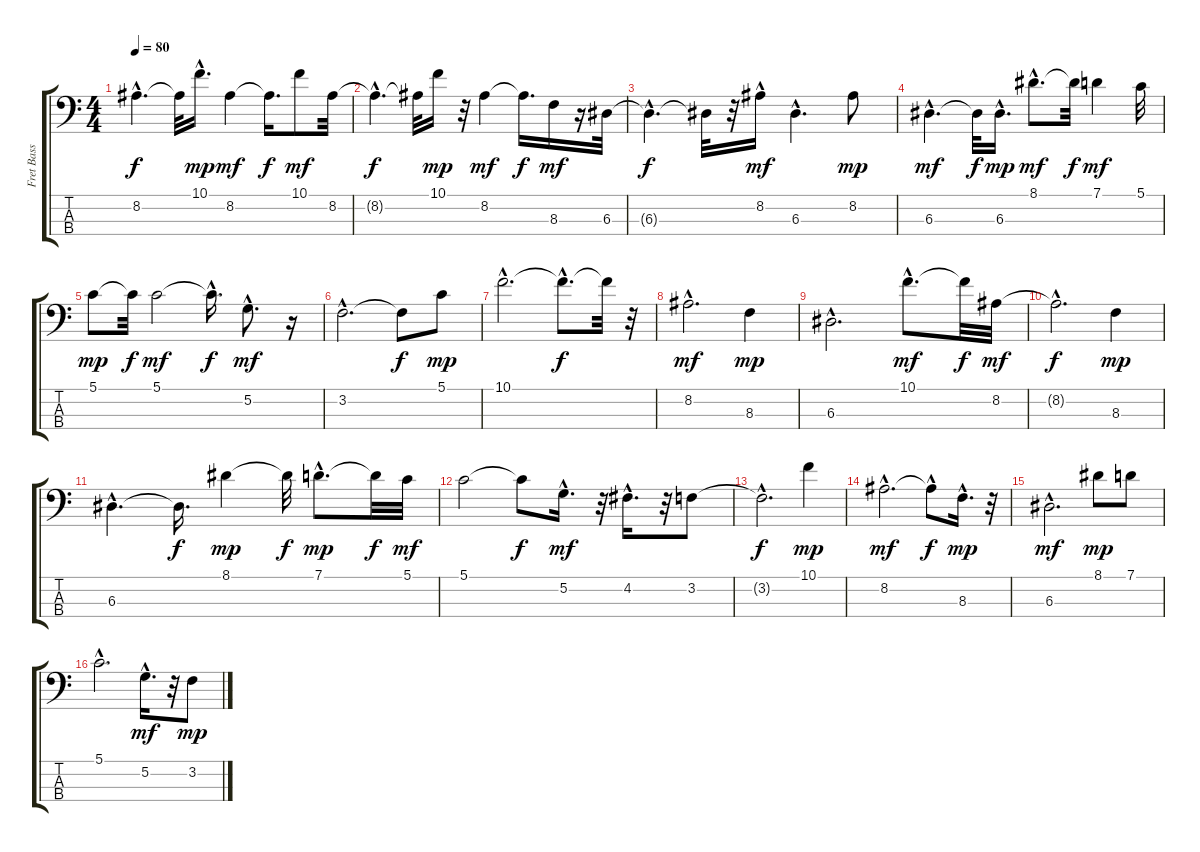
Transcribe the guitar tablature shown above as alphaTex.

\track ("Fret Bass" "Fret Bass") {instrument fretlessbass}
\staff {score tabs}
\tuning (G2 D2 A1 E1) {hide}
\ts (4 4)
\tempo 80
\clef f4
\ks c
8.2{hac}.4{d dy f} 8.2{t}.32 10.1{hac}.16{d dy mp} 8.2.4{dy mf} 8.2{t}.16{d dy f} 10.1.8{dy mf} 8.2.32 |
8.2{hac t}.4{d dy f} 8.2{t}.32 10.1.16{dy mp} r.32 8.2.4{dy mf} 8.2{t}.16{d dy f} 8.3.16{dy mf} r.16 6.3.32 |
6.3{hac t}.4{d dy f} 6.3{t}.32 r.32 8.2{hac}.16{dy mf} 6.3{hac}.4{d} 8.2.8{dy mp} |
6.3{hac}.4{d dy mf} 6.3{t}.32{dy f} 6.3{hac}.16{d dy mp} 8.1{hac}.8{d dy mf} 8.1{t}.32{dy f} 7.1.4{dy mf} 5.1.32 |
5.1.8{dy mp} 5.1{t}.32{dy f} 5.1.2{dy mf} 5.1{hac t}.16{d dy f} 5.2{hac}.8{d dy mf} r.16 |
3.2{hac}.2{d} 3.2{t}.8{dy f} 5.1.8{dy mp} |
10.1{hac}.2{d} 10.1{hac t}.8{d dy f} 10.1{t}.32 r.32 |
8.2{hac}.2{d dy mf} 8.3.4{dy mp} |
6.3{hac}.2{d} 10.1{hac}.8{d dy mf} 10.1{t}.32{dy f} 8.2.32{dy mf} |
8.2{hac t}.2{d dy f} 8.3.4{dy mp} |
6.3{hac}.4{d} 6.3{t}.16{d dy f} 8.1.4{dy mp} 8.1{t}.32{dy f} 7.1{hac}.8{d dy mp} 7.1{t}.32{dy f} 5.1.32{dy mf} |
5.1.2 5.1{t}.8{dy f} 5.2{hac}.16{d dy mf} r.32 4.2{hac}.16{d} r.32 3.2.8 |
3.2{hac t}.2{d dy f} 10.1.4{dy mp} |
8.2{hac}.2{d dy mf} 8.2{hac t}.8{dy f} 8.3{hac}.16{d dy mp} r.32 |
6.3{hac}.2{d dy mf} 8.1.8{dy mp} 7.1.8 |
5.1{hac}.2{d} 5.2{hac}.16{d dy mf} r.32 3.2.8{dy mp}
